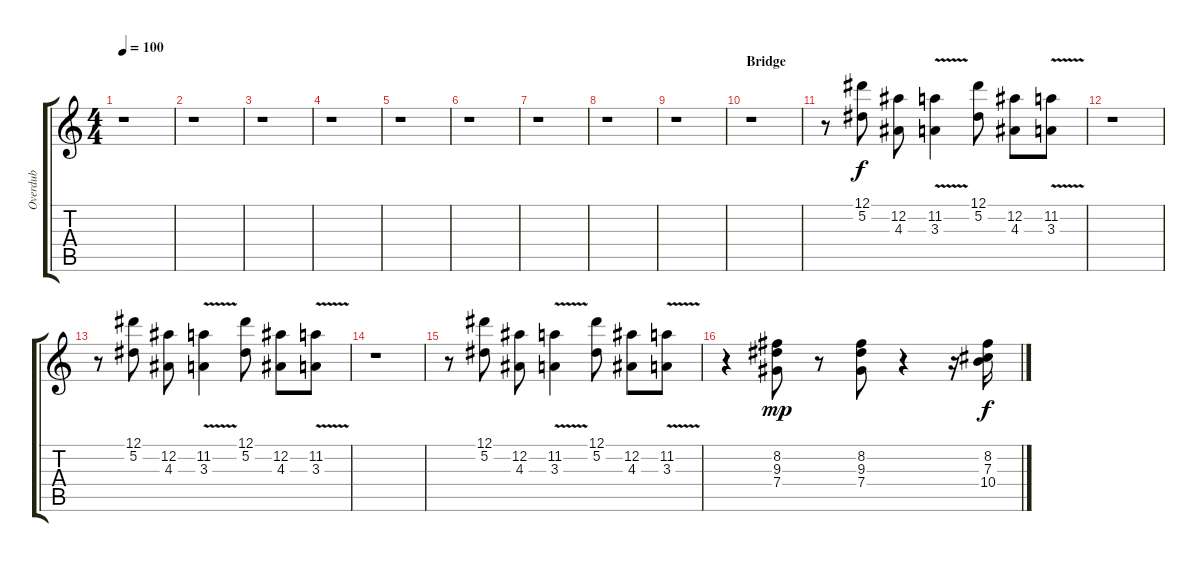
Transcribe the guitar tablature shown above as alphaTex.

\track ("Overdub" "Overdub") {instrument overdrivenguitar}
\staff {score tabs}
\tuning (Eb4 Bb3 Gb3 Db3 Ab2 Eb2) {hide}
\ts (4 4)
\tempo 100
\clef g2
\ks c
r.1{dy f} |
r.1 |
r.1 |
r.1 |
r.1 |
r.1 |
r.1 |
r.1 |
r.1 |
\section ("" "Bridge")
r.1 |
r.8 (12.1 5.2).8 (12.2 4.3).8 (11.2{v} 3.3).4 (12.1 5.2).8 (12.2 4.3).8 (11.2{v} 3.3).8 |
r.1 |
r.8 (12.1 5.2).8 (12.2 4.3).8 (11.2{v} 3.3).4 (12.1 5.2).8 (12.2 4.3).8 (11.2{v} 3.3).8 |
r.1 |
r.8 (12.1 5.2).8 (12.2 4.3).8 (11.2{v} 3.3).4 (12.1 5.2).8 (12.2 4.3).8 (11.2{v} 3.3).8 |
r.4 (8.2 9.3 7.4).8{dy mp} r.8 (8.2 9.3 7.4).8 r.4 r.16 (8.2 7.3 10.4).16{dy f}
